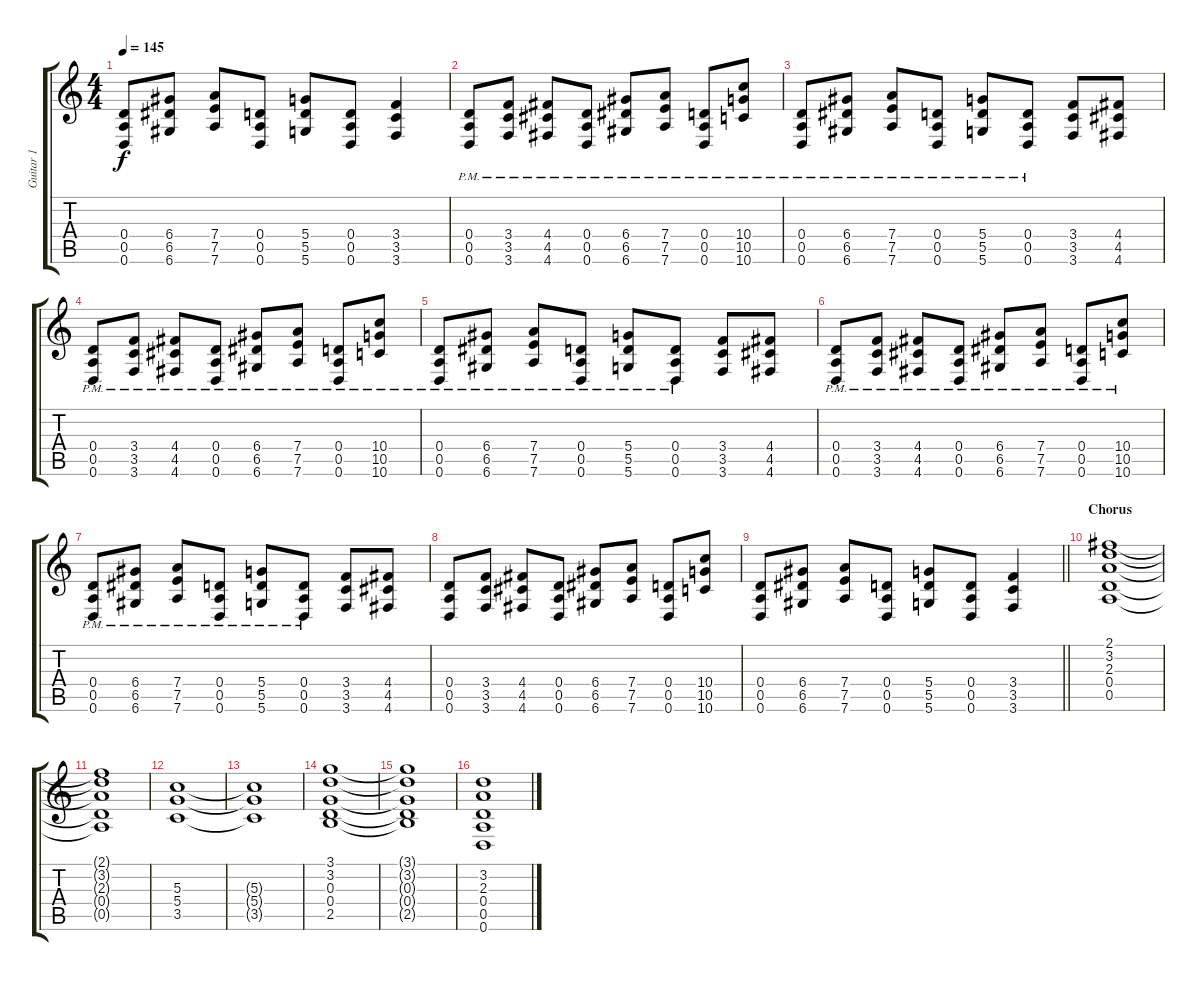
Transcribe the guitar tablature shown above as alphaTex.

\track ("Guitar 1" "Guitar 1") {instrument overdrivenguitar}
\staff {score tabs}
\tuning (E4 B3 G3 D3 A2 D2) {hide}
\ts (4 4)
\tempo 145
\clef g2
\ks c
(0.4 0.5 0.6).8{dy f} (6.4 6.5 6.6).8 (7.4 7.5 7.6).8 (0.4 0.5 0.6).8 (5.4 5.5 5.6).8 (0.4 0.5 0.6).8 (3.4 3.5 3.6).4 |
(0.4{pm} 0.5{pm} 0.6{pm}).8 (3.4{pm} 3.5{pm} 3.6{pm}).8 (4.4{pm} 4.5{pm} 4.6{pm}).8 (0.4{pm} 0.5{pm} 0.6{pm}).8 (6.4{pm} 6.5{pm} 6.6{pm}).8 (7.4{pm} 7.5{pm} 7.6{pm}).8 (0.4{pm} 0.5{pm} 0.6{pm}).8 (10.4{pm} 10.5{pm} 10.6{pm}).8 |
(0.4{pm} 0.5{pm} 0.6{pm}).8 (6.4{pm} 6.5{pm} 6.6{pm}).8 (7.4{pm} 7.5{pm} 7.6{pm}).8 (0.4{pm} 0.5{pm} 0.6{pm}).8 (5.4{pm} 5.5{pm} 5.6{pm}).8 (0.4{pm} 0.5{pm} 0.6{pm}).8 (3.4 3.5 3.6).8 (4.4 4.5 4.6).8 |
(0.4{pm} 0.5{pm} 0.6{pm}).8 (3.4{pm} 3.5{pm} 3.6{pm}).8 (4.4{pm} 4.5{pm} 4.6{pm}).8 (0.4{pm} 0.5{pm} 0.6{pm}).8 (6.4{pm} 6.5{pm} 6.6{pm}).8 (7.4{pm} 7.5{pm} 7.6{pm}).8 (0.4{pm} 0.5{pm} 0.6{pm}).8 (10.4{pm} 10.5{pm} 10.6{pm}).8 |
(0.4{pm} 0.5{pm} 0.6{pm}).8 (6.4{pm} 6.5{pm} 6.6{pm}).8 (7.4{pm} 7.5{pm} 7.6{pm}).8 (0.4{pm} 0.5{pm} 0.6{pm}).8 (5.4{pm} 5.5{pm} 5.6{pm}).8 (0.4{pm} 0.5{pm} 0.6{pm}).8 (3.4 3.5 3.6).8 (4.4 4.5 4.6).8 |
(0.4{pm} 0.5{pm} 0.6{pm}).8 (3.4{pm} 3.5{pm} 3.6{pm}).8 (4.4{pm} 4.5{pm} 4.6{pm}).8 (0.4{pm} 0.5{pm} 0.6{pm}).8 (6.4{pm} 6.5{pm} 6.6{pm}).8 (7.4{pm} 7.5{pm} 7.6{pm}).8 (0.4{pm} 0.5{pm} 0.6{pm}).8 (10.4{pm} 10.5{pm} 10.6{pm}).8 |
(0.4{pm} 0.5{pm} 0.6{pm}).8 (6.4{pm} 6.5{pm} 6.6{pm}).8 (7.4{pm} 7.5{pm} 7.6{pm}).8 (0.4{pm} 0.5{pm} 0.6{pm}).8 (5.4{pm} 5.5{pm} 5.6{pm}).8 (0.4{pm} 0.5{pm} 0.6{pm}).8 (3.4 3.5 3.6).8 (4.4 4.5 4.6).8 |
(0.4 0.5 0.6).8 (3.4 3.5 3.6).8 (4.4 4.5 4.6).8 (0.4 0.5 0.6).8 (6.4 6.5 6.6).8 (7.4 7.5 7.6).8 (0.4 0.5 0.6).8 (10.4 10.5 10.6).8 |
\barLineRight lightlight
(0.4 0.5 0.6).8 (6.4 6.5 6.6).8 (7.4 7.5 7.6).8 (0.4 0.5 0.6).8 (5.4 5.5 5.6).8 (0.4 0.5 0.6).8 (3.4 3.5 3.6).4 |
\section ("" "Chorus")
(2.1 3.2 2.3 0.4 0.5).1 |
(2.1{t} 3.2{t} 2.3{t} 0.4{t} 0.5{t}).1 |
(5.3 5.4 3.5).1 |
(5.3{t} 5.4{t} 3.5{t}).1 |
(3.1 3.2 0.3 0.4 2.5).1 |
(3.1{t} 3.2{t} 0.3{t} 0.4{t} 2.5{t}).1 |
(3.2 2.3 0.4 0.5 0.6).1
